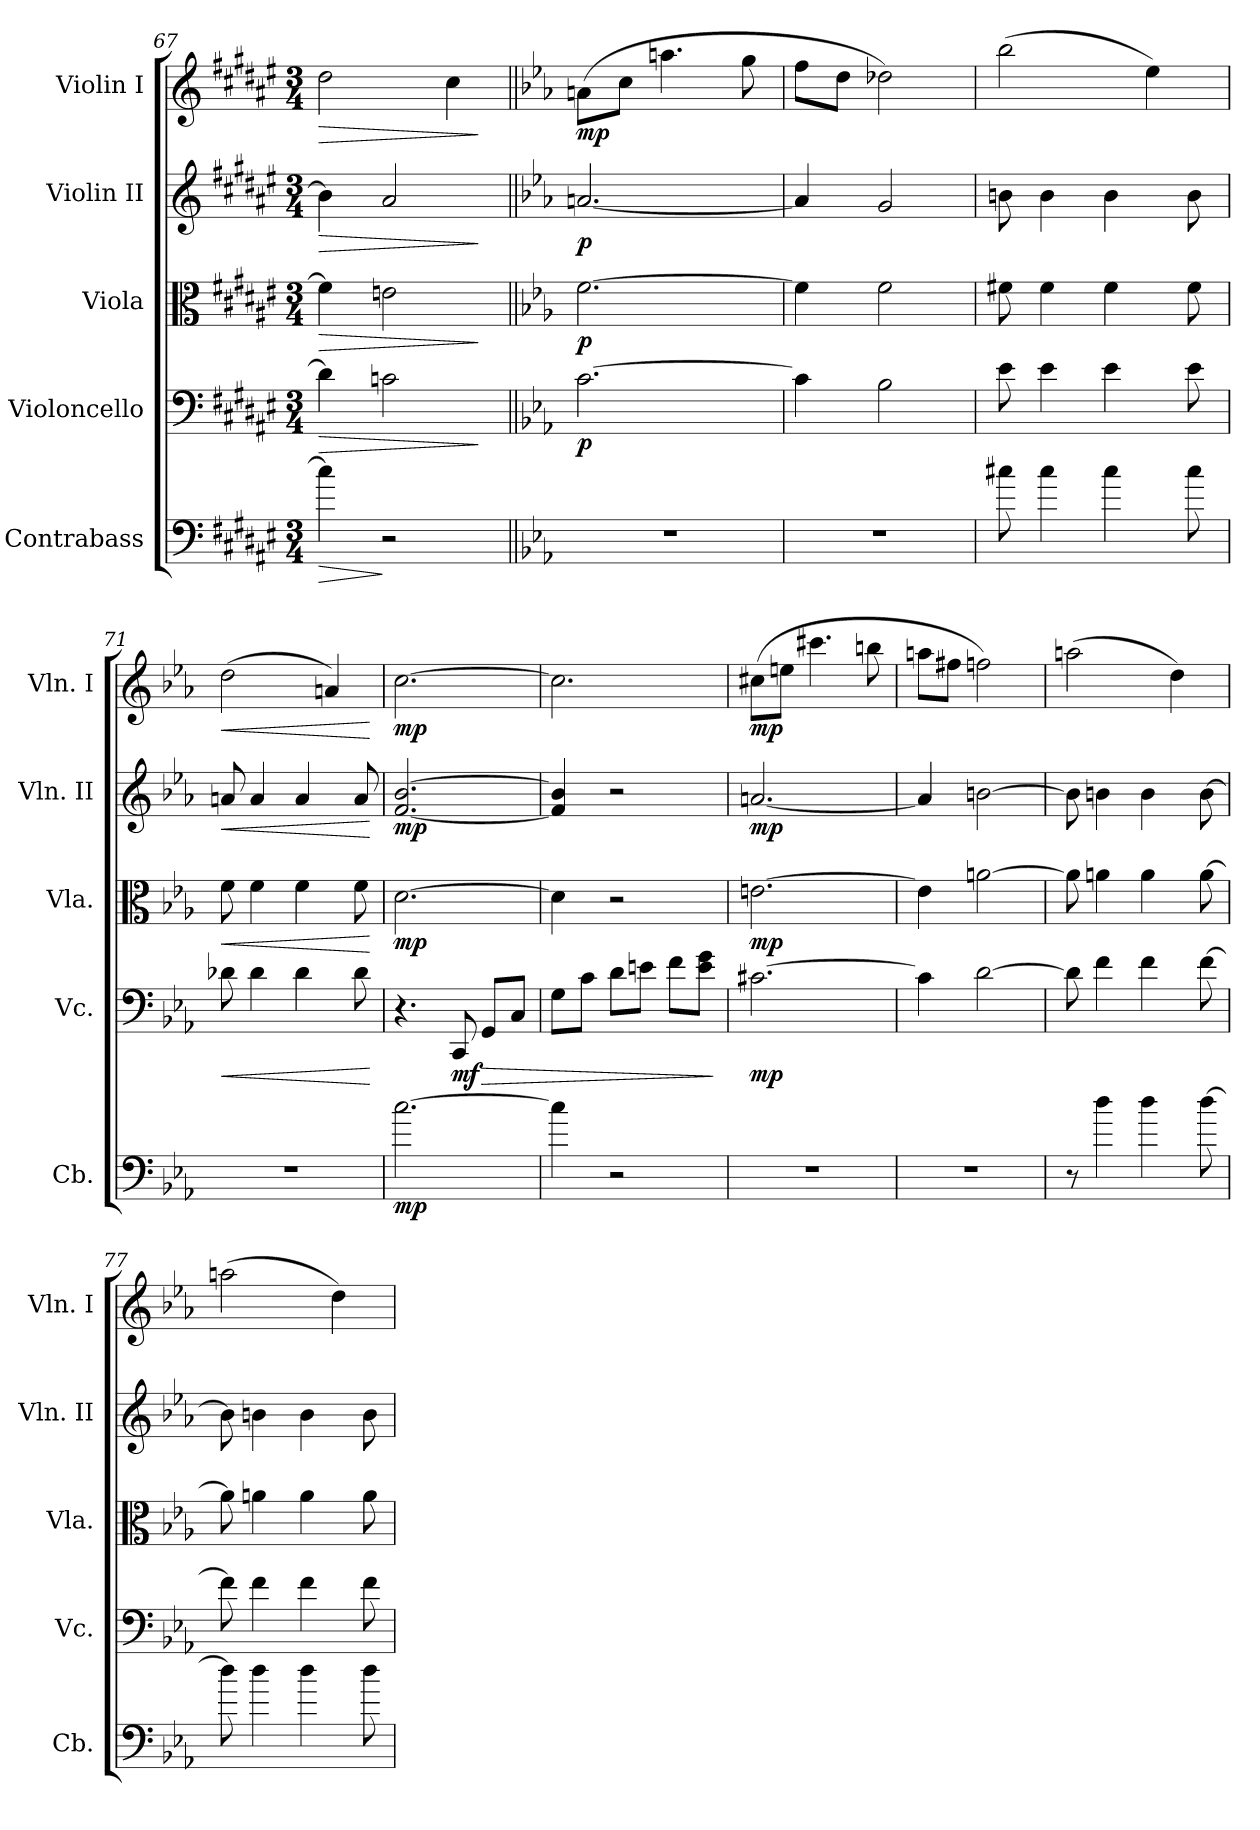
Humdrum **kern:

**kern	**dynam	**kern	**dynam	**kern	**dynam	**kern	**dynam	**kern	**dynam
*part5	*part5	*part4	*part4	*part3	*part3	*part2	*part2	*part1	*part1
*staff5	*staff5	*staff4	*staff4	*staff3	*staff3	*staff2	*staff2	*staff1	*staff1
*I"Contrabass	*	*I"Violoncello	*	*I"Viola	*	*I"Violin II	*	*I"Violin I	*
*I'Cb.	*	*I'Vc.	*	*I'Vla.	*	*I'Vln. II	*	*I'Vln. I	*
*clefF4	*	*clefF4	*	*clefC3	*	*clefG2	*	*clefG2	*
*ITrd7c12	*	*	*	*	*	*	*	*	*
*k[f#c#g#d#a#e#]	*	*k[f#c#g#d#a#e#]	*	*k[f#c#g#d#a#e#]	*	*k[f#c#g#d#a#e#]	*	*k[f#c#g#d#a#e#]	*
*M3/4	*	*M3/4	*	*M3/4	*	*M3/4	*	*M3/4	*
=67	=67	=67	=67	=67	=67	=67	=67	=67	=67
!	!LO:HP:b	!	!LO:HP:b	!	!LO:HP:b	!	!LO:HP:b	!	!LO:HP:b
4c#\]	>	4d#\]	>	4f#\]	>	4b\]	>	2dd#\	>
2r	]	2cn\	.	2en\	.	2a#/	.	.	.
.	.	.	.	.	.	.	.	4cc#\	.
.	.	.	]	.	]	.	]	.	]
=68||	=68||	=68||	=68||	=68||	=68||	=68||	=68||	=68||	=68||
*k[b-e-a-]	*	*k[b-e-a-]	*	*k[b-e-a-]	*	*k[b-e-a-]	*	*k[b-e-a-]	*
*	*	*	*	*	*	*	*	*MM45	*
!	!	!	!LO:DY:b	!	!LO:DY:b	!	!LO:DY:b	!	!LO:DY:b
2.r	.	[2.c\	p	[2.f\	p	[2.an/	p	(>8an\L	mp
.	.	.	.	.	.	.	.	8cc\J	.
.	.	.	.	.	.	.	.	4.aan\	.
.	.	.	.	.	.	.	.	8gg\	.
=69	=69	=69	=69	=69	=69	=69	=69	=69	=69
2.r	.	4c\]	.	4f\]	.	4a/]	.	8ff\L	.
.	.	.	.	.	.	.	.	8dd\J	.
.	.	2B-\	.	2f\	.	2g/	.	2dd-X\)	.
=70	=70	=70	=70	=70	=70	=70	=70	=70	=70
*	*	*	*	*	*	*	*	*MM80	*
8c#X\	.	8e-\	.	8f#X\	.	8bn\	.	(>2bb-\	.
4c#\	.	4e-\	.	4f#\	.	4b\	.	.	.
4c#\	.	4e-\	.	4f#\	.	4b\	.	.	.
.	.	.	.	.	.	.	.	4ee-\)	.
8c#\	.	8e-\	.	8f#\	.	8b\	.	.	.
=71	=71	=71	=71	=71	=71	=71	=71	=71	=71
!	!	!	!LO:HP:b	!	!LO:HP:b	!	!LO:HP:b	!	!LO:HP:b
2.r	.	8d-X\	<	8f\	<	8an/	<	(>2dd\	<
.	.	4d-\	.	4f\	.	4a/	.	.	.
.	.	4d-\	.	4f\	.	4a/	.	.	.
.	.	.	.	.	.	.	.	4an/)	.
.	.	8d-\	.	8f\	.	8a/	.	.	.
.	.	.	[	.	[	.	[	.	[
!!LO:PB:g=z
=72	=72	=72	=72	=72	=72	=72	=72	=72	=72
!	!LO:DY:b	!	!	!	!LO:DY:b	!	!LO:DY:b	!	!LO:DY:b
[2.c\	mp	4.r	.	[2.d\	mp	[2.f/ [2.b-/	mp	[2.cc\	mp
!	!	!	!LO:DY:b	!	!	!	!	!	!
.	.	8CC/	mf	.	.	.	.	.	.
!	!	!	!LO:HP:b	!	!	!	!	!	!
.	.	8GG/L	>	.	.	.	.	.	.
.	.	8C/J	.	.	.	.	.	.	.
=73	=73	=73	=73	=73	=73	=73	=73	=73	=73
4c\]	.	8G\L	.	4d\]	.	4f/] 4b-/]	.	2.cc\]	.
.	.	8c\J	.	.	.	.	.	.	.
2r	.	8d\L	.	2r	.	2r	.	.	.
.	.	8en\J	.	.	.	.	.	.	.
.	.	8f\L	.	.	.	.	.	.	.
.	.	8e\ 8g\J	.	.	.	.	.	.	.
.	.	.	]	.	.	.	.	.	.
=74	=74	=74	=74	=74	=74	=74	=74	=74	=74
*	*	*	*	*	*	*	*	*MM45	*
!	!	!	!LO:DY:b	!	!LO:DY:b	!	!LO:DY:b	!	!LO:DY:b
2.r	.	[2.c#X\	mp	[2.en\	mp	[2.an/	mp	(>8cc#X\L	mp
.	.	.	.	.	.	.	.	8een\J	.
.	.	.	.	.	.	.	.	4.ccc#X\	.
.	.	.	.	.	.	.	.	8bbn\	.
=75	=75	=75	=75	=75	=75	=75	=75	=75	=75
2.r	.	4c#\]	.	4e\]	.	4a/]	.	8aan\L	.
.	.	.	.	.	.	.	.	8ff#X\J	.
.	.	[2d\	.	[2an\	.	[2bn\	.	2ffn\)	.
=76	=76	=76	=76	=76	=76	=76	=76	=76	=76
*	*	*	*	*	*	*	*	*MM80	*
8r	.	8d\]	.	8a\]	.	8b\]	.	(>2aan\	.
4d\	.	4f\	.	4an\	.	4bn\	.	.	.
4d\	.	4f\	.	4a\	.	4b\	.	.	.
.	.	.	.	.	.	.	.	4dd\)	.
[8d\	.	[8f\	.	[8a\	.	[8b\	.	.	.
=77	=77	=77	=77	=77	=77	=77	=77	=77	=77
8d\]	.	8f\]	.	8a\]	.	8b\]	.	(>2aan\	.
4d\	.	4f\	.	4an\	.	4bn\	.	.	.
4d\	.	4f\	.	4a\	.	4b\	.	.	.
.	.	.	.	.	.	.	.	4dd\)	.
8d\	.	8f\	.	8a\	.	8b\	.	.	.
=	=	=	=	=	=	=	=	=	=
*-	*-	*-	*-	*-	*-	*-	*-	*-	*-
